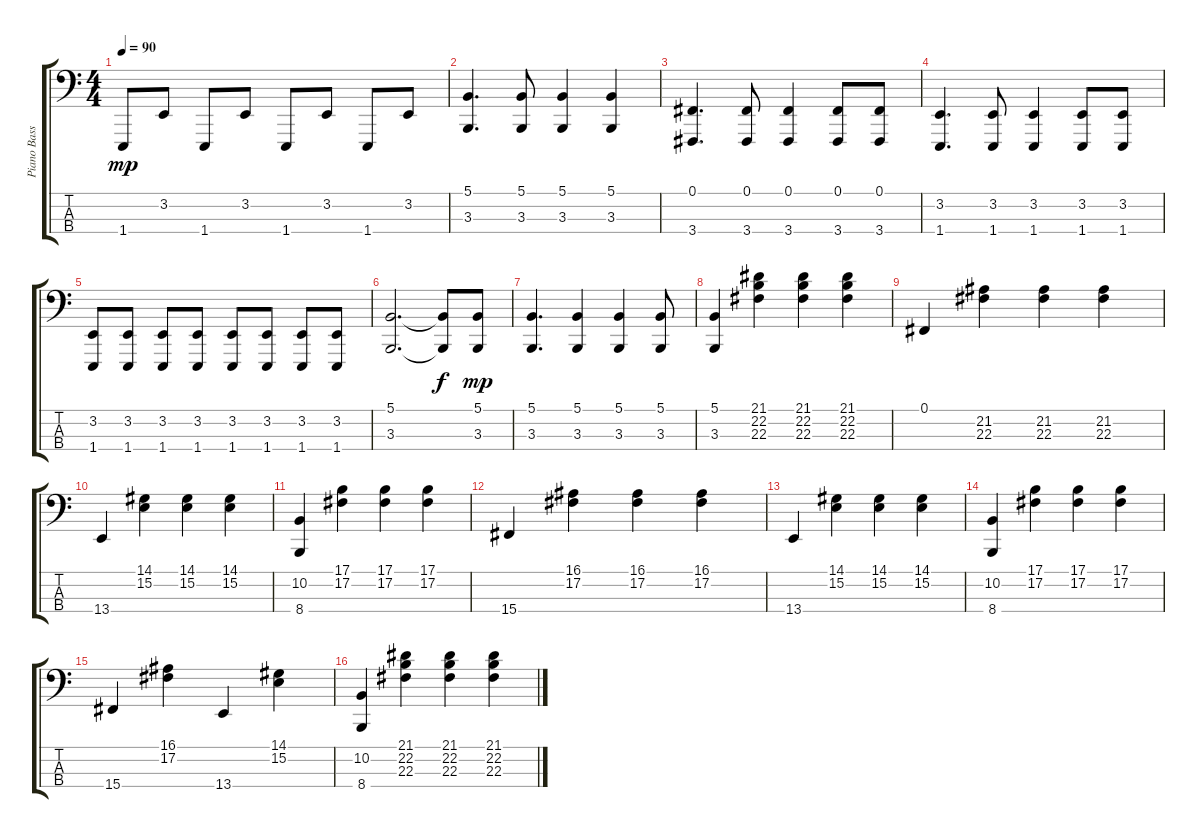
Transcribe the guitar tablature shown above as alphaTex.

\track ("Piano Bass (Dizzy)" "Piano Bass") {instrument brightacousticpiano}
\staff {score tabs}
\tuning (Gb2 Db2 Ab1 Eb1) {hide}
\ts (4 4)
\tempo 90
\clef f4
\ks c
1.4.8{dy mp} 3.2.8 1.4.8 3.2.8 1.4.8 3.2.8 1.4.8 3.2.8 |
(5.1 3.3).4{d} (5.1 3.3).8 (5.1 3.3).4 (5.1 3.3).4 |
(0.1 3.4).4{d} (0.1 3.4).8 (0.1 3.4).4 (0.1 3.4).8 (0.1 3.4).8 |
(3.2 1.4).4{d} (3.2 1.4).8 (3.2 1.4).4 (3.2 1.4).8 (3.2 1.4).8 |
(3.2 1.4).8 (3.2 1.4).8 (3.2 1.4).8 (3.2 1.4).8 (3.2 1.4).8 (3.2 1.4).8 (3.2 1.4).8 (3.2 1.4).8 |
(5.1 3.3).2{d} (5.1{t} 3.3{t}).8{dy f} (5.1 3.3).8{dy mp} |
(5.1 3.3).4{d} (5.1 3.3).4 (5.1 3.3).4 (5.1 3.3).8 |
(5.1 3.3).4 (21.1 22.2 22.3).4 (21.1 22.2 22.3).4 (21.1 22.2 22.3).4 |
0.1.4 (21.2 22.3).4 (21.2 22.3).4 (21.2 22.3).4 |
13.4.4 (14.1 15.2).4 (14.1 15.2).4 (14.1 15.2).4 |
(10.2 8.4).4 (17.1 17.2).4 (17.1 17.2).4 (17.1 17.2).4 |
15.4.4 (16.1 17.2).4 (16.1 17.2).4 (16.1 17.2).4 |
13.4.4 (14.1 15.2).4 (14.1 15.2).4 (14.1 15.2).4 |
(10.2 8.4).4 (17.1 17.2).4 (17.1 17.2).4 (17.1 17.2).4 |
15.4.4 (16.1 17.2).4 13.4.4 (14.1 15.2).4 |
(10.2 8.4).4 (21.1 22.2 22.3).4 (21.1 22.2 22.3).4 (21.1 22.2 22.3).4
